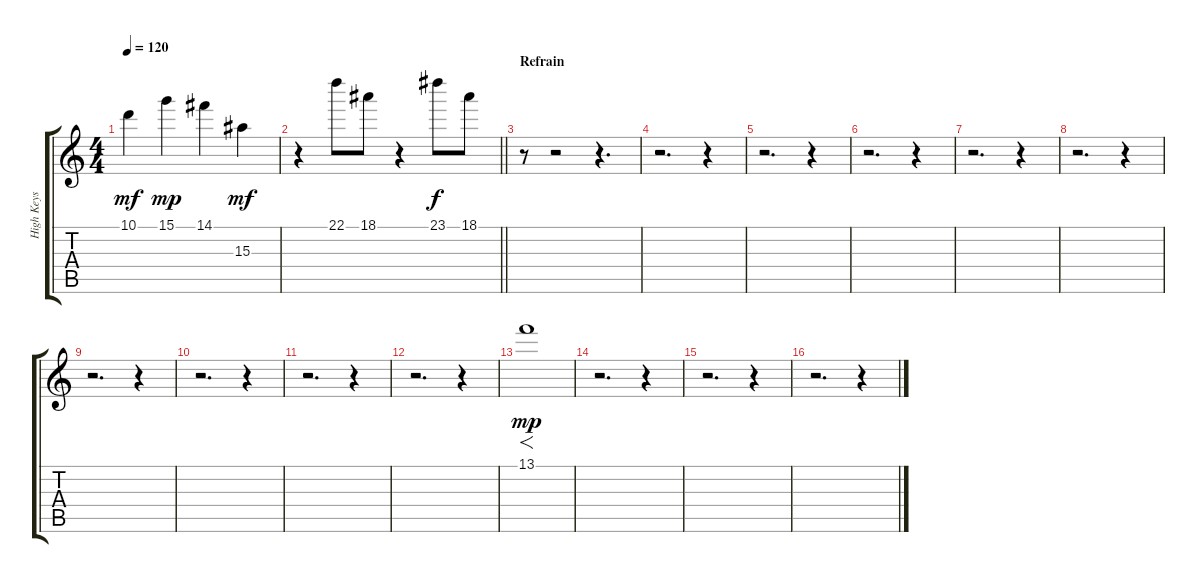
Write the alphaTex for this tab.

\track ("High Keys" "High Keys") {instrument stringensemble1}
\staff {score tabs}
\tuning (E5 B4 G4 D4 A3 E3) {hide}
\ts (4 4)
\tempo 120
\clef g2
\ks c
10.1.4{dy mf} 15.1.4{dy mp} 14.1.4 15.3.4{dy mf} |
\barLineRight lightlight
r.4 22.1.8 18.1.8 r.4 23.1.8{dy f} 18.1.8 |
\section ("" "Refrain")
r.8 r.2 r.4{d} |
r.2{d} r.4 |
r.2{d} r.4 |
r.2{d} r.4 |
r.2{d} r.4 |
r.2{d} r.4 |
r.2{d} r.4 |
r.2{d} r.4 |
r.2{d} r.4 |
r.2{d} r.4 |
13.1.1{f dy mp} |
r.2{d} r.4 |
r.2{d} r.4 |
r.2{d} r.4
